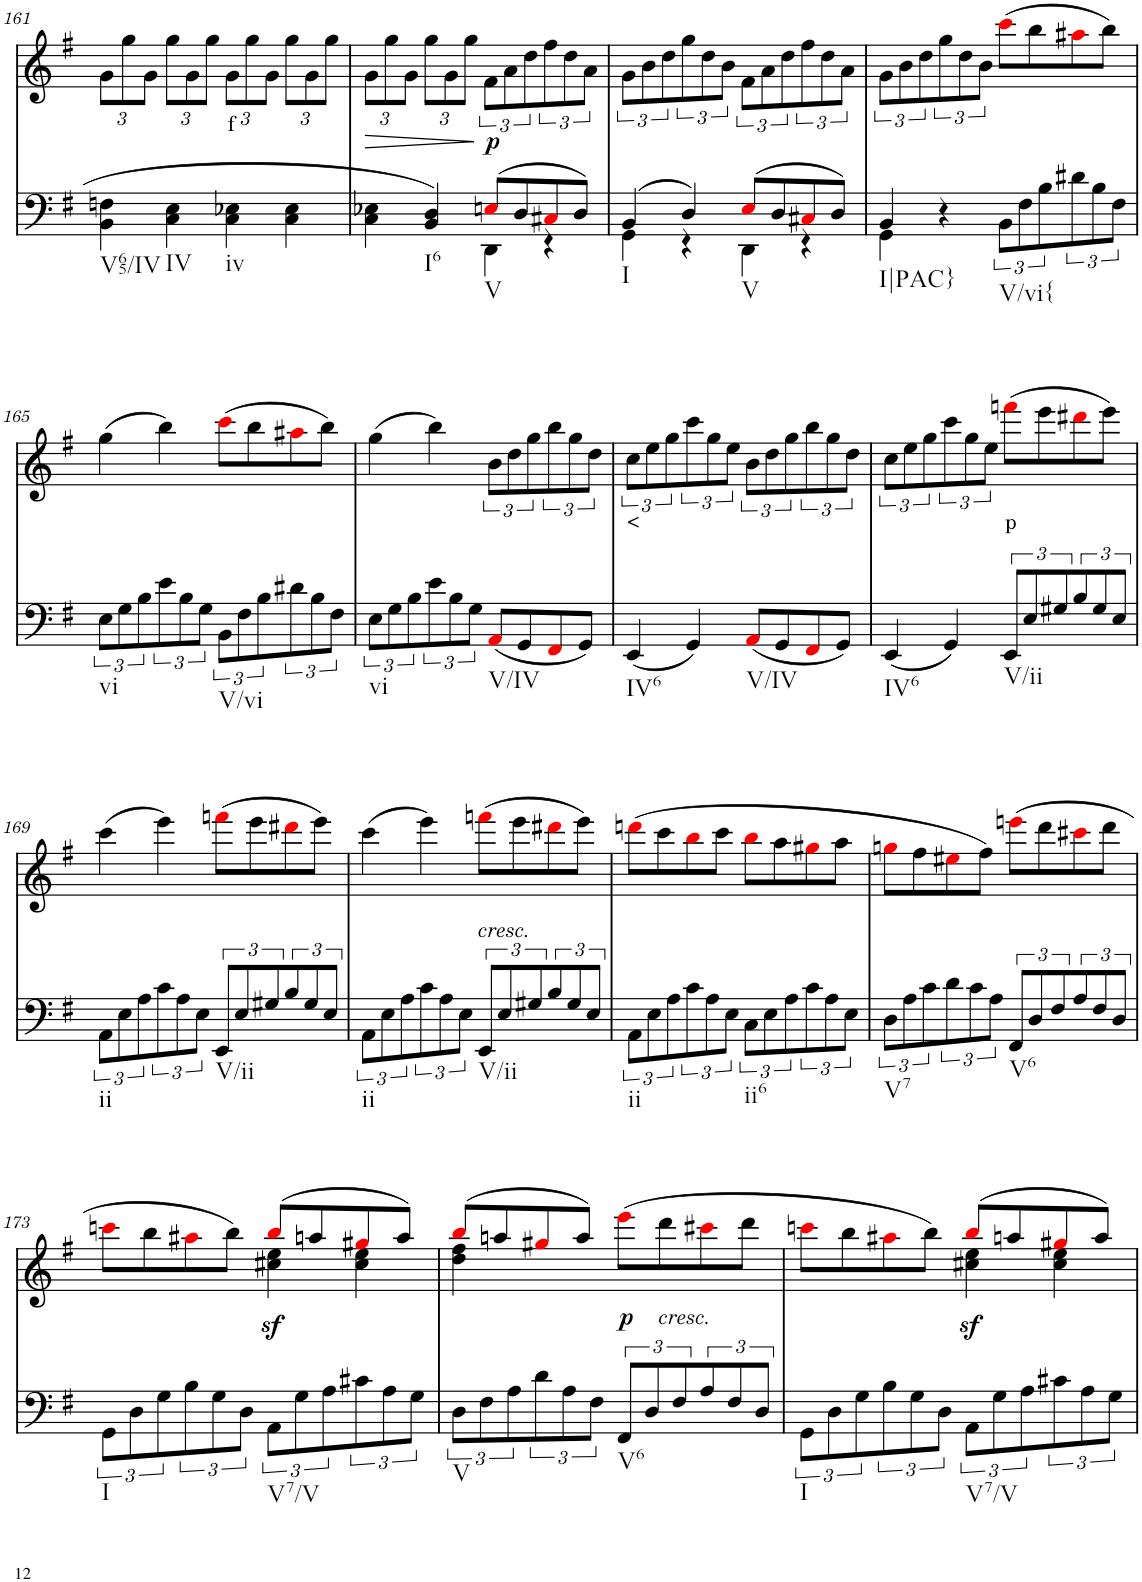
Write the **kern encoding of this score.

**kern	**dynam	**kern	**text	**dynam
*part2	*part2	*part1	*part1	*part1
*staff2	*staff2	*staff1	*staff1	*staff1
*I"piano	*	*I"piano	*	*
*I'Pno	*	*I'Pno	*	*
!!LO:PB:g=z
*clefF4	*	*clefG2	*	*
*k[f#]	*	*k[f#]	*	*
*G:	*	*G:	*	*
*M2/2	*	*M2/2	*	*
*met(c|)	*	*met(c|)	*	*
*	*	*Xbrackettup	*	*
=161	=161	=161	=161	=161
!LO:TX:b:t=V65/IV	!	!	!	!
4BB\ 4Fn\	.	12g\L	.	.
.	.	12gg\	.	.
.	.	12g\J	.	.
!LO:TX:b:t=IV	!	!	!	!
4C\ 4E\	.	12gg\L	.	.
.	.	12g\	.	.
.	.	12gg\J	.	.
!LO:TX:b:t=iv	!	!	!	!
!	!	!	!LO:LY:b	!
4C\ 4E-X\	.	12g\L	f	.
.	.	12gg\	.	.
.	.	12g\J	.	.
4C\ 4E-\	.	12gg\L	.	.
.	.	12g\	.	.
.	.	12gg\J	.	.
=162	=162	=162	=162	=162
*^	*	*	*	*
!	!	!	!	!LO:LY:b	!
4C\ 4E-X\	2ryy	.	12g\L	>	.
.	.	.	12gg\	.	.
.	.	.	12g\J	.	.
!LO:TX:b:t=I6	!	!	!	!	!
4BB/ 4D/	.	.	12gg\L	.	.
.	.	.	12g\	.	.
.	.	.	12gg\J	.	.
*	*	*	*brackettup	*	*
!LO:TX:b:t=V	!	!	!	!	!
!	!	!LO:DY:a	!	!LO:LY:b	!
(8Eni/L	4DD\	p	12f#\L	] p	.
.	.	.	12a\	.	.
8D/	.	.	.	.	.
.	.	.	12dd\	.	.
8C#Xi/	4r	.	12ff#\	.	.
.	.	.	12dd\	.	.
8D/J)	.	.	.	.	.
.	.	.	12a\J	.	.
=163	=163	=163	=163	=163	=163
!LO:TX:b:t=I	!	!	!	!	!
(4BB/	4GG\	.	12g\L	.	.
.	.	.	12b\	.	.
.	.	.	12dd\	.	.
4D/)	4r	.	12gg\	.	.
.	.	.	12dd\	.	.
.	.	.	12b\J	.	.
!LO:TX:b:t=V	!	!	!	!	!
(8Ei/L	4DD\	.	12f#\L	.	.
.	.	.	12a\	.	.
8D/	.	.	.	.	.
.	.	.	12dd\	.	.
8C#Xi/	4r	.	12ff#\	.	.
.	.	.	12dd\	.	.
8D/J)	.	.	.	.	.
.	.	.	12a\J	.	.
=164	=164	=164	=164	=164	=164
!LO:TX:b:t=I|PAC}	!	!	!	!	!
4BB/	4GG\	.	12g\L	.	.
.	.	.	12b\	.	.
.	.	.	12dd\	.	.
4r	4ryy	.	12gg\	.	.
.	.	.	12dd\	.	.
.	.	.	12b\J	.	.
!LO:TX:b:t=V/vi{	!	!	!	!	!
2ryy	12BB\L	.	(8ccci\L	.	.
.	12F#\	.	.	.	.
.	.	.	8bb\	.	.
.	12B\	.	.	.	.
.	12d#X\	.	8aa#Xi\	.	.
.	12B\	.	.	.	.
.	.	.	8bb\J)	.	.
.	12F#\J	.	.	.	.
!!LO:LB:g=z
=165	=165	=165	=165	=165	=165
!LO:TX:b:t=vi	!	!	!	!	!
*v	*v	*	*	*	*
12E\L	.	(4gg\	.	.
12G\	.	.	.	.
12B\	.	.	.	.
12e\	.	4bb\)	.	.
12B\	.	.	.	.
12G\J	.	.	.	.
!LO:TX:b:t=V/vi	!	!	!	!
12BB\L	.	(8ccci\L	.	.
12F#\	.	.	.	.
.	.	8bb\	.	.
12B\	.	.	.	.
12d#X\	.	8aa#Xi\	.	.
12B\	.	.	.	.
.	.	8bb\J)	.	.
12F#\J	.	.	.	.
=166	=166	=166	=166	=166
!LO:TX:b:t=vi	!	!	!	!
12E\L	.	(4gg\	.	.
12G\	.	.	.	.
12B\	.	.	.	.
12e\	.	4bb\)	.	.
12B\	.	.	.	.
12G\J	.	.	.	.
!LO:TX:b:t=V/IV	!	!	!	!
(8AAi/L	.	12b\L	.	.
.	.	12dd\	.	.
8GG/	.	.	.	.
.	.	12gg\	.	.
8FF#i/	.	12bb\	.	.
.	.	12gg\	.	.
8GG/J)	.	.	.	.
.	.	12dd\J	.	.
=167	=167	=167	=167	=167
!LO:TX:b:t=IV6	!	!	!	!
!	!	!	!LO:LY:b	!
(4EE/	.	12cc\L	<	.
.	.	12ee\	.	.
.	.	12gg\	.	.
4GG/)	.	12ccc\	.	.
.	.	12gg\	.	.
.	.	12ee\J	.	.
!LO:TX:b:t=V/IV	!	!	!	!
(8AAi/L	.	12b\L	.	.
.	.	12dd\	.	.
8GG/	.	.	.	.
.	.	12gg\	.	.
8FF#i/	.	12bb\	.	.
.	.	12gg\	.	.
8GG/J)	.	.	.	.
.	.	12dd\J	.	.
=168	=168	=168	=168	=168
!LO:TX:b:t=IV6	!	!	!	!
(4EE/	.	12cc\L	.	.
.	.	12ee\	.	.
.	.	12gg\	.	.
4GG/)	.	12ccc\	.	.
.	.	12gg\	.	.
.	.	12ee\J	.	.
!LO:TX:b:t=V/ii	!	!	!	!
!	!	!	!LO:LY:b	!
12EE/L	.	(8fffni\L	p	.
12E/	.	.	.	.
.	.	8eee\	.	.
12G#X/	.	.	.	.
12B/	.	8ddd#Xi\	.	.
12G#/	.	.	.	.
.	.	8eee\J)	.	.
12E/J	.	.	.	.
!!LO:LB:g=z
=169	=169	=169	=169	=169
!LO:TX:b:t=ii	!	!	!	!
12AA\L	.	(4ccc\	.	.
12E\	.	.	.	.
12A\	.	.	.	.
12c\	.	4eee\)	.	.
12A\	.	.	.	.
12E\J	.	.	.	.
!LO:TX:b:t=V/ii	!	!	!	!
12EE/L	.	(8fffni\L	.	.
12E/	.	.	.	.
.	.	8eee\	.	.
12G#X/	.	.	.	.
12B/	.	8ddd#Xi\	.	.
12G#/	.	.	.	.
.	.	8eee\J)	.	.
12E/J	.	.	.	.
=170	=170	=170	=170	=170
!LO:TX:b:t=ii	!	!	!	!
12AA\L	.	(4ccc\	.	.
12E\	.	.	.	.
12A\	.	.	.	.
12c\	.	4eee\)	.	.
12A\	.	.	.	.
12E\J	.	.	.	.
!	!	!LO:TX:b:i:t=cresc.	!	!
!LO:TX:b:t=V/ii	!	!	!	!
!	!	!	!LO:LY:b	!
12EE/L	.	(8fffni\L	<	.
12E/	.	.	.	.
.	.	8eee\	.	.
12G#X/	.	.	.	.
12B/	.	8ddd#Xi\	.	.
12G#/	.	.	.	.
.	.	8eee\J)	.	.
12E/J	.	.	.	.
=171	=171	=171	=171	=171
!LO:TX:b:t=ii	!	!	!	!
12AA\L	.	(8dddni\L	.	.
12E\	.	.	.	.
.	.	8ccc\	.	.
12A\	.	.	.	.
12c\	.	8bbi\	.	.
12A\	.	.	.	.
.	.	8ccc\J	.	.
12E\J	.	.	.	.
!LO:TX:b:t=ii6	!	!	!	!
12C\L	.	8bbi\L	.	.
12E\	.	.	.	.
.	.	8aa\	.	.
12A\	.	.	.	.
12c\	.	8gg#Xi\	.	.
12A\	.	.	.	.
.	.	8aa\J	.	.
12E\J	.	.	.	.
=172	=172	=172	=172	=172
!LO:TX:b:t=V7	!	!	!	!
12D\L	.	8ggni\L	.	.
12A\	.	.	.	.
.	.	8ff#\	.	.
12c\	.	.	.	.
12d\	.	8ee#Xi\	.	.
12c\	.	.	.	.
.	.	8ff#\J)	.	.
12A\J	.	.	.	.
!LO:TX:b:t=V6	!	!	!	!
12FF#/L	.	(8eeeni\L	.	.
12D/	.	.	.	.
.	.	8ddd\	.	.
12F#/	.	.	.	.
12A/	.	8ccc#Xi\	.	.
12F#/	.	.	.	.
.	.	8ddd\J	.	.
12D/J	.	.	.	.
!!LO:LB:g=z
=173	=173	=173	=173	=173
*	*	*^	*	*
!LO:TX:b:t=I	!	!	!	!	!
12GG\L	.	8cccni\L	2ryy	.	.
12D\	.	.	.	.	.
.	.	8bb\	.	.	.
12G\	.	.	.	.	.
12B\	.	8aa#Xi\	.	.	.
12G\	.	.	.	.	.
.	.	8bb\J)	.	.	.
12D\J	.	.	.	.	.
!LO:TX:b:t=V7/V	!	!	!	!	!
!	!	!	!	!LO:LY:b	!LO:DY:b
12AA\L	.	(8bbi/L	4cc#X\ 4ee\	sf	sf
12G\	.	.	.	.	.
.	.	8aan/	.	.	.
12A\	.	.	.	.	.
12c#X\	.	8gg#Xi/	4cc#\ 4ee\	.	.
12A\	.	.	.	.	.
.	.	8aa/J)	.	.	.
12G\J	.	.	.	.	.
=174	=174	=174	=174	=174	=174
!LO:TX:b:t=V	!	!	!	!	!
12D\L	.	(8bbi/L	4dd\ 4ff#\	.	.
12F#\	.	.	.	.	.
.	.	8aan/	.	.	.
12A\	.	.	.	.	.
12d\	.	8gg#Xi/	2.ryy	.	.
12A\	.	.	.	.	.
.	.	8aa/J)	.	.	.
12F#\J	.	.	.	.	.
!LO:TX:b:t=V6	!	!	!	!	!
12FF#/L	.	(>8eeei\L	.	.	.
12D/	.	.	.	.	.
!	!	!LO:TX:b:i:t=cresc.	!	!	!
!	!	!	!	!	!LO:DY:b
.	.	8ddd\	.	.	p
12F#/	.	.	.	.	.
12A/	.	8ccc#Xi\	.	.	.
12F#/	.	.	.	.	.
.	.	8ddd\J	.	.	.
12D/J	.	.	.	.	.
=175	=175	=175	=175	=175	=175
!LO:TX:b:t=I	!	!	!	!	!
12GG\L	.	8cccni\L	2ryy	.	.
12D\	.	.	.	.	.
.	.	8bb\	.	.	.
12G\	.	.	.	.	.
12B\	.	8aa#Xi\	.	.	.
12G\	.	.	.	.	.
.	.	8bb\J)	.	.	.
12D\J	.	.	.	.	.
!LO:TX:b:t=V7/V	!	!	!	!	!
!	!	!	!	!LO:LY:b	!LO:DY:b
12AA\L	.	(8bbi/L	4cc#X\ 4ee\	sf	sf
12G\	.	.	.	.	.
.	.	8aan/	.	.	.
12A\	.	.	.	.	.
12c#X\	.	8gg#Xi/	4cc#\ 4ee\	.	.
12A\	.	.	.	.	.
.	.	8aa/J)	.	.	.
12G\J	.	.	.	.	.
*	*	*v	*v	*	*
=	=	=	=	=
*-	*-	*-	*-	*-
